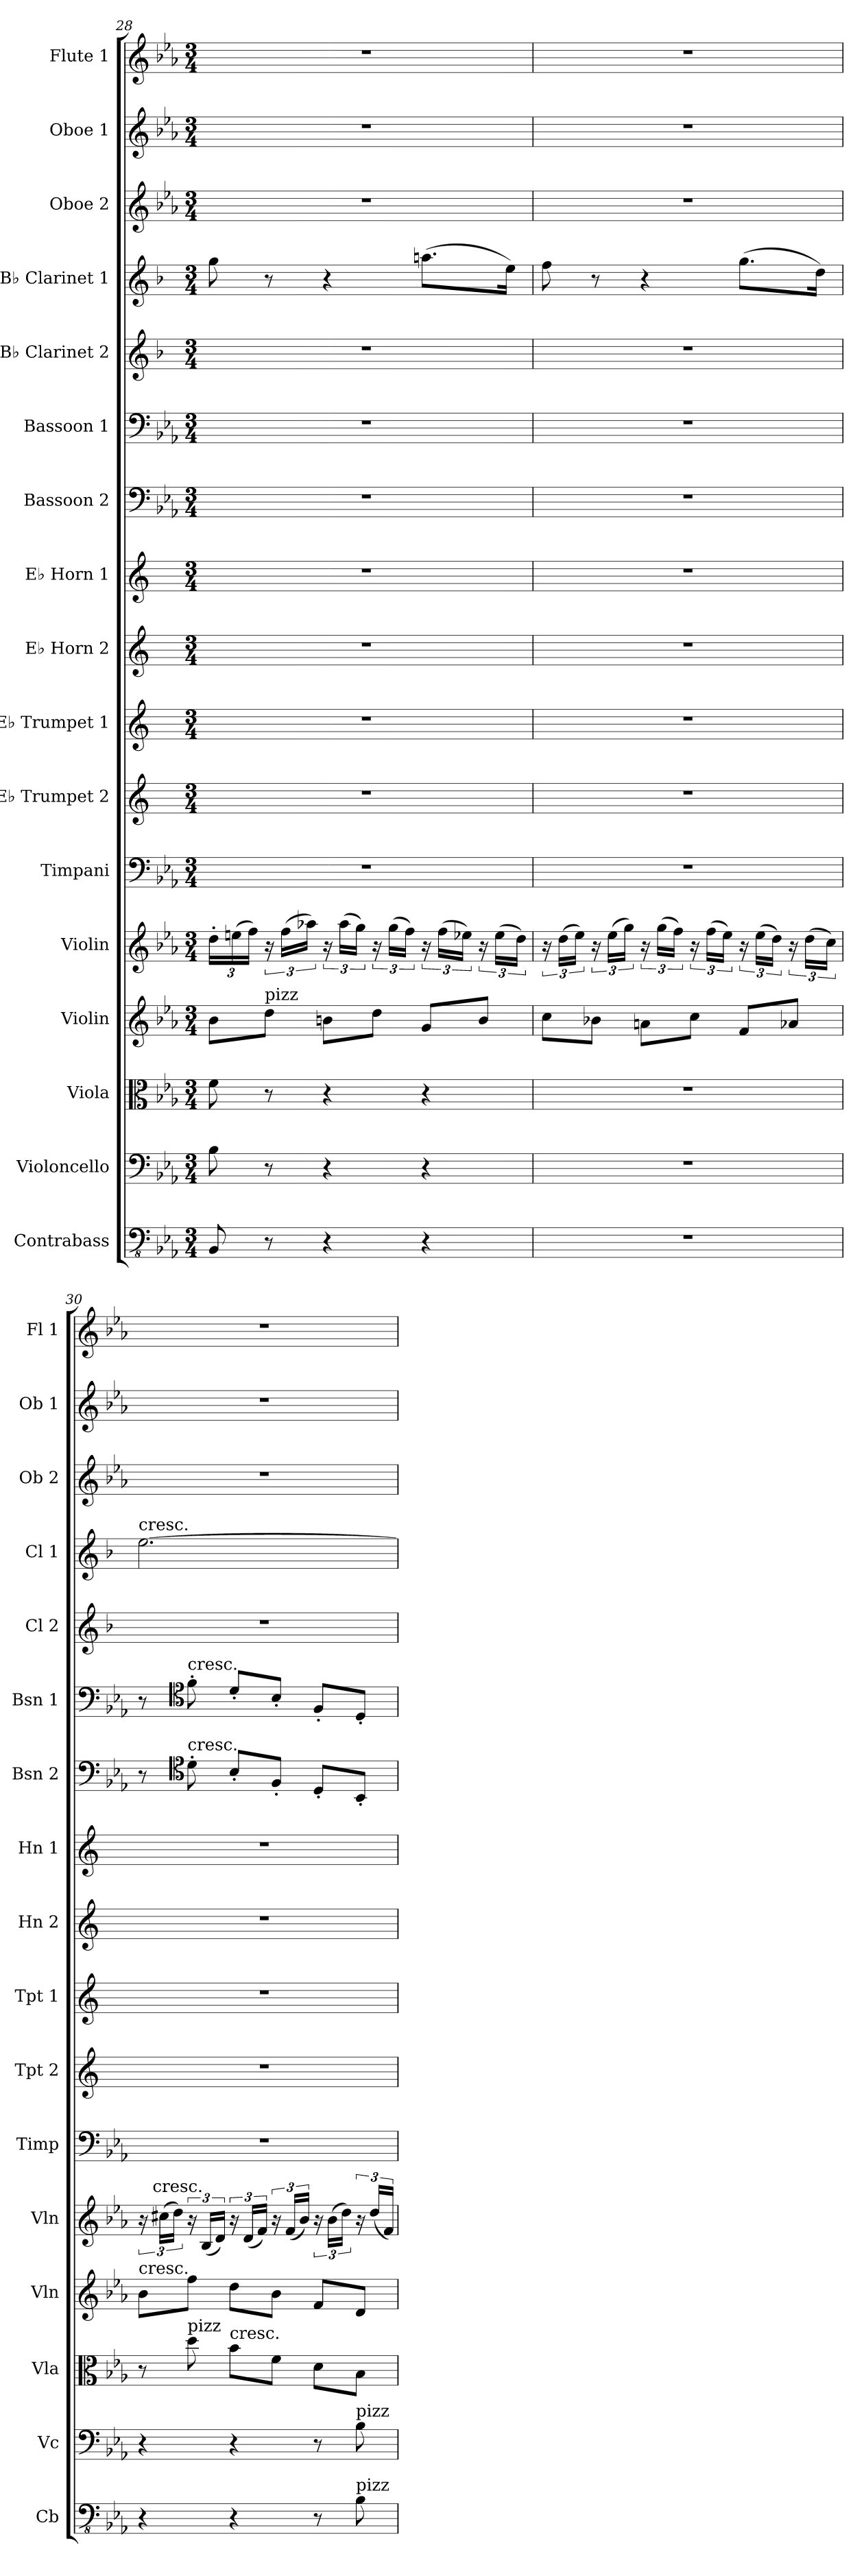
**kern	**kern	**kern	**kern	**kern	**kern	**kern	**kern	**kern	**kern	**kern	**kern	**kern	**kern	**kern	**kern	**kern
*part17	*part16	*part15	*part14	*part13	*part12	*part11	*part10	*part9	*part8	*part7	*part6	*part5	*part4	*part3	*part2	*part1
*staff17	*staff16	*staff15	*staff14	*staff13	*staff12	*staff11	*staff10	*staff9	*staff8	*staff7	*staff6	*staff5	*staff4	*staff3	*staff2	*staff1
*I"Contrabass	*I"Violoncello	*I"Viola	*I"Violin	*I"Violin	*I"Timpani	*I"E♭ Trumpet 2	*I"E♭ Trumpet 1	*I"E♭ Horn 2	*I"E♭ Horn 1	*I"Bassoon 2	*I"Bassoon 1	*I"B♭ Clarinet 2	*I"B♭ Clarinet 1	*I"Oboe 2	*I"Oboe 1	*I"Flute 1
*I'Cb	*I'Vc	*I'Vla	*I'Vln	*I'Vln	*I'Timp	*I'Tpt 2	*I'Tpt 1	*I'Hn 2	*I'Hn 1	*I'Bsn 2	*I'Bsn 1	*I'Cl 2	*I'Cl 1	*I'Ob 2	*I'Ob 1	*I'Fl 1
*clefFv4	*clefF4	*clefC3	*clefG2	*clefG2	*clefF4	*clefG2	*clefG2	*clefG2	*clefG2	*clefF4	*clefF4	*clefG2	*clefG2	*clefG2	*clefG2	*clefG2
*	*	*	*	*	*	*ITrd-2c-3	*ITrd-2c-3	*ITrd5c9	*ITrd5c9	*	*	*ITrd1c2	*ITrd1c2	*	*	*
*k[b-e-a-]	*k[b-e-a-]	*k[b-e-a-]	*k[b-e-a-]	*k[b-e-a-]	*k[b-e-a-]	*k[b-e-a-]	*k[b-e-a-]	*k[b-e-a-]	*k[b-e-a-]	*k[b-e-a-]	*k[b-e-a-]	*k[b-e-a-]	*k[b-e-a-]	*k[b-e-a-]	*k[b-e-a-]	*k[b-e-a-]
*M3/4	*M3/4	*M3/4	*M3/4	*M3/4	*M3/4	*M3/4	*M3/4	*M3/4	*M3/4	*M3/4	*M3/4	*M3/4	*M3/4	*M3/4	*M3/4	*M3/4
*	*	*	*	*Xbrackettup	*	*	*	*	*	*	*	*	*	*	*	*
=28	=28	=28	=28	=28	=28	=28	=28	=28	=28	=28	=28	=28	=28	=28	=28	=28
8BBB-/	8B-\	8f\	8b-\L	24dd'\LL	2.r	2.r	2.r	2.r	2.r	2.r	2.r	2.r	8ff\	2.r	2.r	2.r
.	.	.	.	(>24een\	.	.	.	.	.	.	.	.	.	.	.	.
.	.	.	.	24ff\JJ)	.	.	.	.	.	.	.	.	.	.	.	.
*	*	*	*	*brackettup	*	*	*	*	*	*	*	*	*	*	*	*
!	!	!	!LO:TX:a:t=pizz	!	!	!	!	!	!	!	!	!	!	!	!	!
8r	8r	8r	8dd\J	24r	.	.	.	.	.	.	.	.	8r	.	.	.
.	.	.	.	(>24ff\LL	.	.	.	.	.	.	.	.	.	.	.	.
.	.	.	.	24aa-X\JJ)	.	.	.	.	.	.	.	.	.	.	.	.
4r	4r	4r	8bn\L	24r	.	.	.	.	.	.	.	.	4r	.	.	.
.	.	.	.	(>24aa-\LL	.	.	.	.	.	.	.	.	.	.	.	.
.	.	.	.	24gg\JJ)	.	.	.	.	.	.	.	.	.	.	.	.
.	.	.	8dd\J	24r	.	.	.	.	.	.	.	.	.	.	.	.
.	.	.	.	(>24gg\LL	.	.	.	.	.	.	.	.	.	.	.	.
.	.	.	.	24ff\JJ)	.	.	.	.	.	.	.	.	.	.	.	.
4r	4r	4r	8g/L	24r	.	.	.	.	.	.	.	.	(>8.ggn\L	.	.	.
.	.	.	.	(>24ff\LL	.	.	.	.	.	.	.	.	.	.	.	.
.	.	.	.	24ee-X\JJ)	.	.	.	.	.	.	.	.	.	.	.	.
.	.	.	8b/J	24r	.	.	.	.	.	.	.	.	.	.	.	.
.	.	.	.	(>24ee-\LL	.	.	.	.	.	.	.	.	.	.	.	.
.	.	.	.	.	.	.	.	.	.	.	.	.	16dd\Jk)	.	.	.
.	.	.	.	24dd\JJ)	.	.	.	.	.	.	.	.	.	.	.	.
=29	=29	=29	=29	=29	=29	=29	=29	=29	=29	=29	=29	=29	=29	=29	=29	=29
2.r	2.r	2.r	8cc\L	24r	2.r	2.r	2.r	2.r	2.r	2.r	2.r	2.r	8ee-\	2.r	2.r	2.r
.	.	.	.	(>24dd\LL	.	.	.	.	.	.	.	.	.	.	.	.
.	.	.	.	24ee-\JJ)	.	.	.	.	.	.	.	.	.	.	.	.
.	.	.	8b-X\J	24r	.	.	.	.	.	.	.	.	8r	.	.	.
.	.	.	.	(>24ee-\LL	.	.	.	.	.	.	.	.	.	.	.	.
.	.	.	.	24gg\JJ)	.	.	.	.	.	.	.	.	.	.	.	.
.	.	.	8an\L	24r	.	.	.	.	.	.	.	.	4r	.	.	.
.	.	.	.	(>24gg\LL	.	.	.	.	.	.	.	.	.	.	.	.
.	.	.	.	24ff\JJ)	.	.	.	.	.	.	.	.	.	.	.	.
.	.	.	8cc\J	24r	.	.	.	.	.	.	.	.	.	.	.	.
.	.	.	.	(>24ff\LL	.	.	.	.	.	.	.	.	.	.	.	.
.	.	.	.	24ee-\JJ)	.	.	.	.	.	.	.	.	.	.	.	.
.	.	.	8f/L	24r	.	.	.	.	.	.	.	.	(>8.ff\L	.	.	.
.	.	.	.	(>24ee-\LL	.	.	.	.	.	.	.	.	.	.	.	.
.	.	.	.	24dd\JJ)	.	.	.	.	.	.	.	.	.	.	.	.
.	.	.	8a-X/J	24r	.	.	.	.	.	.	.	.	.	.	.	.
.	.	.	.	(>24dd\LL	.	.	.	.	.	.	.	.	.	.	.	.
.	.	.	.	.	.	.	.	.	.	.	.	.	16cc\Jk)	.	.	.
.	.	.	.	24cc\JJ)	.	.	.	.	.	.	.	.	.	.	.	.
!!LO:PB:g=z
=30	=30	=30	=30	=30	=30	=30	=30	=30	=30	=30	=30	=30	=30	=30	=30	=30
!	!	!	!	!	!	!	!	!	!	!	!	!	!LO:TX:a:t=cresc.	!	!	!
!	!	!	!LO:TX:a:t=cresc.	!	!	!	!	!	!	!	!	!	!	!	!	!
4r	4r	8r	8b-\L	24r	2.r	2.r	2.r	2.r	2.r	8r	8r	2.r	[2.dd\	2.r	2.r	2.r
!	!	!	!	!LO:TX:a:t=cresc.	!	!	!	!	!	!	!	!	!	!	!	!
.	.	.	.	(>24cc#X\LL	.	.	.	.	.	.	.	.	.	.	.	.
.	.	.	.	24dd\JJ)	.	.	.	.	.	.	.	.	.	.	.	.
*	*	*	*	*	*	*	*	*	*	*clefC4	*clefC4	*	*	*	*	*
!	!	!	!	!	!	!	!	!	!	!	!LO:TX:a:t=cresc.	!	!	!	!	!
!	!	!	!	!	!	!	!	!	!	!LO:TX:a:t=cresc.	!	!	!	!	!	!
!	!	!LO:TX:a:t=pizz	!	!	!	!	!	!	!	!	!	!	!	!	!	!
.	.	8dd\	8ff\J	24r	.	.	.	.	.	8d'\	8f'\	.	.	.	.	.
.	.	.	.	(<24B-/LL	.	.	.	.	.	.	.	.	.	.	.	.
.	.	.	.	24d/JJ)	.	.	.	.	.	.	.	.	.	.	.	.
!	!	!LO:TX:a:t=cresc.	!	!	!	!	!	!	!	!	!	!	!	!	!	!
4r	4r	8b-\L	8dd\L	24r	.	.	.	.	.	8B-'/L	8d'/L	.	.	.	.	.
.	.	.	.	(<24d/LL	.	.	.	.	.	.	.	.	.	.	.	.
.	.	.	.	24f/JJ)	.	.	.	.	.	.	.	.	.	.	.	.
.	.	8f\J	8b-\J	24r	.	.	.	.	.	8F'/J	8B-'/J	.	.	.	.	.
.	.	.	.	(<24f/LL	.	.	.	.	.	.	.	.	.	.	.	.
.	.	.	.	24b-/JJ)	.	.	.	.	.	.	.	.	.	.	.	.
8r	8r	8d\L	8f/L	24r	.	.	.	.	.	8D'/L	8F'/L	.	.	.	.	.
.	.	.	.	(>24b-\LL	.	.	.	.	.	.	.	.	.	.	.	.
.	.	.	.	24dd\JJ)	.	.	.	.	.	.	.	.	.	.	.	.
!	!LO:TX:a:t=pizz	!	!	!	!	!	!	!	!	!	!	!	!	!	!	!
!LO:TX:a:t=pizz	!	!	!	!	!	!	!	!	!	!	!	!	!	!	!	!
8BB-\	8B-\	8B-\J	8d/J	24r	.	.	.	.	.	8BB-'/J	8D'/J	.	.	.	.	.
.	.	.	.	(<24dd/LL	.	.	.	.	.	.	.	.	.	.	.	.
.	.	.	.	24f/JJ)	.	.	.	.	.	.	.	.	.	.	.	.
=	=	=	=	=	=	=	=	=	=	=	=	=	=	=	=	=
*-	*-	*-	*-	*-	*-	*-	*-	*-	*-	*-	*-	*-	*-	*-	*-	*-
